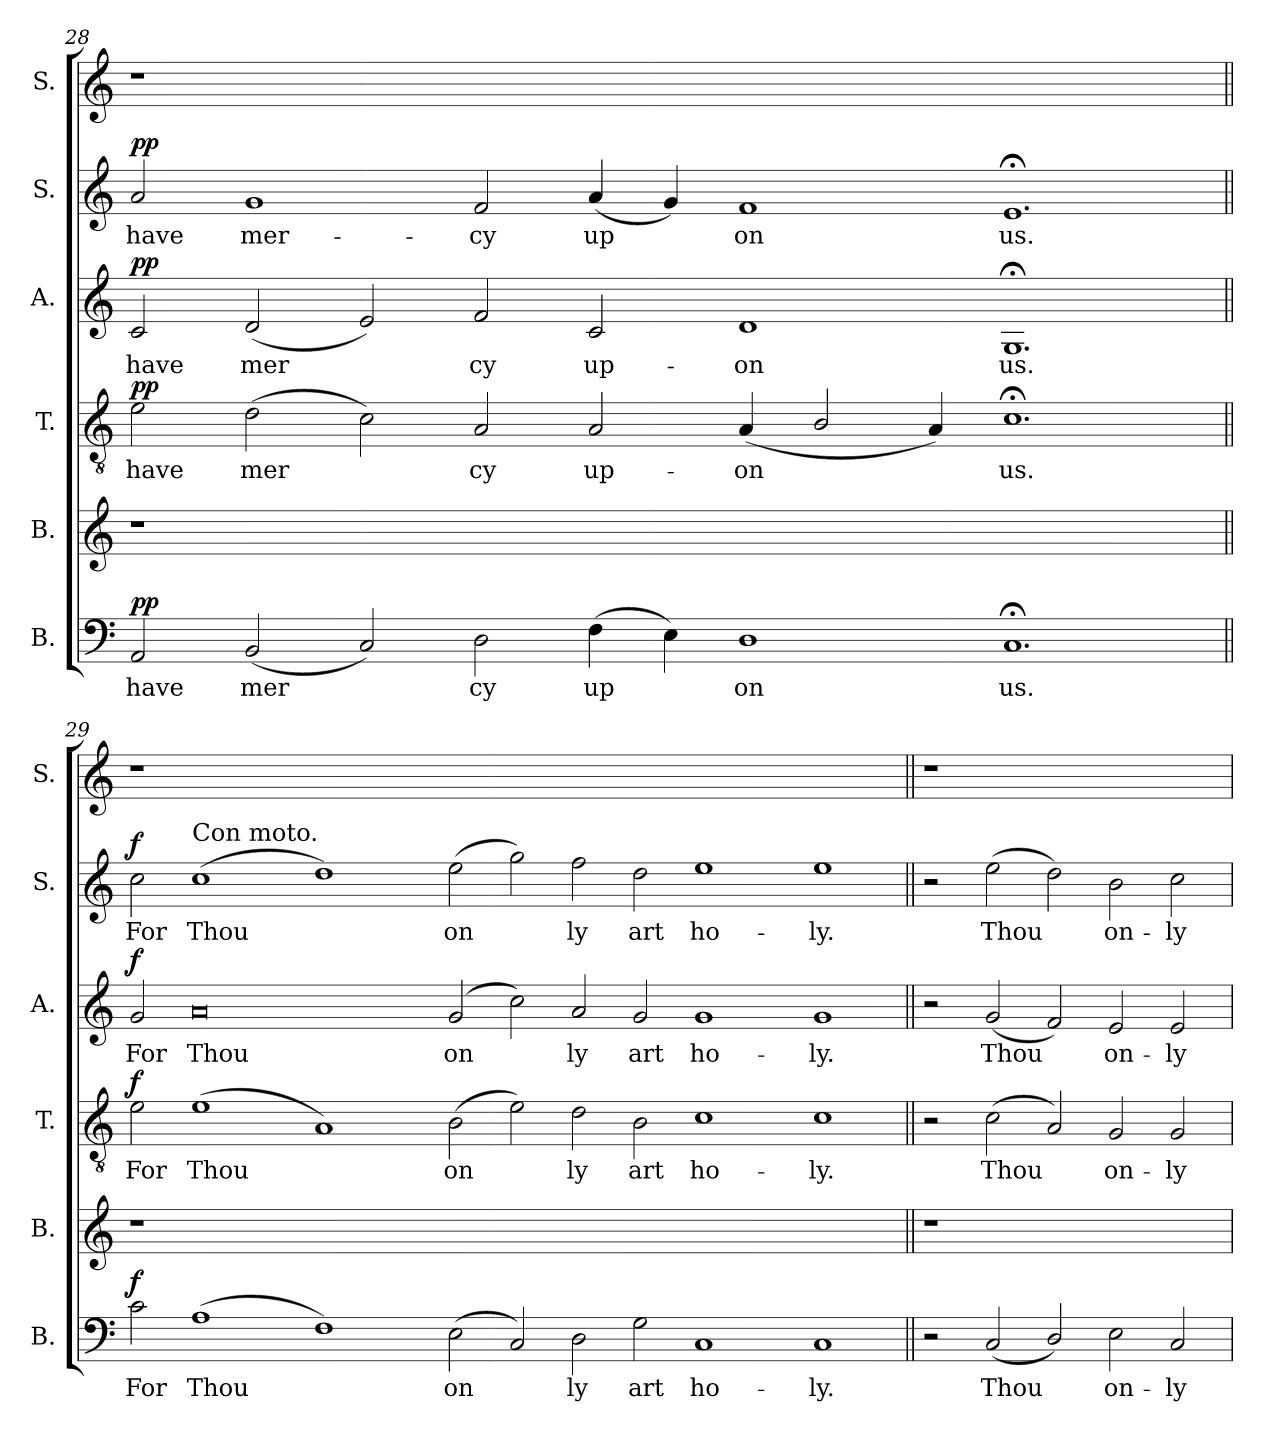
**kern	**text	**dynam	**kern	**kern	**text	**dynam	**kern	**text	**dynam	**kern	**text	**dynam	**kern
*part6	*part6	*part6	*part5	*part4	*part4	*part4	*part3	*part3	*part3	*part2	*part2	*part2	*part1
*staff6	*staff6	*staff6	*staff5	*staff4	*staff4	*staff4	*staff3	*staff3	*staff3	*staff2	*staff2	*staff2	*staff1
*I"B.	*	*	*I"B.	*I"T.	*	*	*I"A.	*	*	*I"S.	*	*	*I"S.
*I'B.	*	*	*I'B.	*I'T.	*	*	*I'A.	*	*	*I'S.	*	*	*I'S.
!!LO:PB:g=z
*clefF4	*	*	*clefG2	*clefGv2	*	*	*clefG2	*	*	*clefG2	*	*	*clefG2
*k[]	*	*	*k[]	*k[]	*	*	*k[]	*	*	*k[]	*	*	*k[]
=28	=28	=28	=28	=28	=28	=28	=28	=28	=28	=28	=28	=28	=28
!	!LO:LY:b	!LO:DY:b	!	!	!LO:LY:b	!LO:DY:b	!	!LO:LY:b	!LO:DY:b	!	!LO:LY:b	!LO:DY:b	!
2AA/	have	pp	1r	2e\	have	pp	2c/	have	pp	2a/	have	pp	1r
!	!LO:LY:b	!	!	!	!LO:LY:b	!	!	!LO:LY:b	!	!	!LO:LY:b	!	!
(<2BB/	mer	.	.	(>2d\	mer	.	(<2d/	mer	.	1g	mer-	.	.
!	!	!	!	!	!	!	!	!LO:LY:b	!	!	!	!	!
2C/)	.	.	00ryy	2c\)	.	.	2e/)	-	.	.	.	.	00ryy
!	!LO:LY:b	!	!	!	!LO:LY:b	!	!	!LO:LY:b	!	!	!LO:LY:b	!	!
2D\	cy	.	.	2A/	cy	.	2f/	-cy	.	2f/	-cy	.	.
!	!LO:LY:b	!	!	!	!LO:LY:b	!	!	!LO:LY:b	!	!	!LO:LY:b	!	!
(>4F\	up	.	.	2A/	up-	.	2c/	up-	.	(<4a/	up	.	.
4E\)	.	.	.	.	.	.	.	.	.	4g/)	.	.	.
!	!LO:LY:b	!	!	!	!LO:LY:b	!	!	!LO:LY:b	!	!	!LO:LY:b	!	!
1D	on	.	.	(<4A/	-on	.	1d	-on	.	1f	on	.	.
.	.	.	.	2B/	.	.	.	.	.	.	.	.	.
.	.	.	.	4A/)	.	.	.	.	.	.	.	.	.
!	!LO:LY:b	!	!	!	!LO:LY:b	!	!	!LO:LY:b	!	!	!LO:LY:b	!	!
1.C;<	us.	.	.	1.c;<	us.	.	1.G;<	us.	.	1.e;<	us.	.	.
!!LO:PB:g=z
=29||	=29||	=29||	=29||	=29||	=29||	=29||	=29||	=29||	=29||	=29||	=29||	=29||	=29||
!	!LO:LY:b	!LO:DY:b	!	!	!LO:LY:b	!LO:DY:b	!	!LO:LY:b	!LO:DY:b	!	!LO:LY:b	!LO:DY:b	!
2c\	For	f	1r	2e\	For	f	2g/	For	f	2cc\	For	f	1r
!	!	!	!	!	!	!	!	!	!	!LO:TX:a:t=Con moto.	!	!	!
!	!LO:LY:b	!	!	!	!LO:LY:b	!	!	!LO:LY:b	!	!	!LO:LY:b	!	!
(>1A	Thou	.	.	(<1e	Thou	.	0a	Thou	.	(>1cc	Thou	.	.
.	.	.	00ryy	.	.	.	.	.	.	.	.	.	00ryy
1F)	.	.	.	1A)	.	.	.	.	.	1dd)	.	.	.
4EE/yy	.	.	.	4E/yy	.	.	4e/yy	.	.	4e/yy	.	.	.
!	!LO:LY:b	!	!	!	!LO:LY:b	!	!	!LO:LY:b	!	!	!LO:LY:b	!	!
(<2E\	on	.	.	(>2B\	on	.	(>2g/	on	.	(>2ee\	on	.	.
2C/)	.	.	.	2e\)	.	.	2cc\)	.	.	2gg\)	.	.	.
!	!LO:LY:b	!	!	!	!LO:LY:b	!	!	!LO:LY:b	!	!	!LO:LY:b	!	!
2D\	ly	.	.	2d\	ly	.	2a/	ly	.	2ff\	ly	.	.
!	!LO:LY:b	!	!	!	!LO:LY:b	!	!	!LO:LY:b	!	!	!LO:LY:b	!	!
2G\	art	.	.	2B\	art	.	2g/	art	.	2dd\	art	.	.
!	!LO:LY:b	!	!	!	!LO:LY:b	!	!	!LO:LY:b	!	!	!LO:LY:b	!	!
1C	ho-	.	.	1c	ho-	.	1g	ho-	.	1ee	ho-	.	.
.	.	.	1..ryy	.	.	.	.	.	.	.	.	.	1..ryy
!	!LO:LY:b	!	!	!	!LO:LY:b	!	!	!LO:LY:b	!	!	!LO:LY:b	!	!
1C	-ly.	.	.	1c	-ly.	.	1g	-ly.	.	1ee	-ly.	.	.
=30||	=30||	=30||	=30||	=30||	=30||	=30||	=30||	=30||	=30||	=30||	=30||	=30||	=30||
2r	.	.	1r	2r	.	.	2r	.	.	2r	.	.	1r
!	!LO:LY:b	!	!	!	!LO:LY:b	!	!	!LO:LY:b	!	!	!LO:LY:b	!	!
(<2C/	Thou	.	.	(<2c\	Thou	.	(<2g/	Thou	.	(>2ee\	Thou	.	.
2D/)	.	.	1.ryy	2A/)	.	.	2f/)	.	.	2dd\)	.	.	1.ryy
!	!LO:LY:b	!	!	!	!LO:LY:b	!	!	!LO:LY:b	!	!	!LO:LY:b	!	!
2E\	on-	.	.	2G/	on-	.	2e/	on-	.	2b\	on-	.	.
!	!LO:LY:b	!	!	!	!LO:LY:b	!	!	!LO:LY:b	!	!	!LO:LY:b	!	!
2C/	-ly	.	.	2G/	-ly	.	2e/	-ly	.	2cc\	-ly	.	.
=	=	=	=	=	=	=	=	=	=	=	=	=	=
*-	*-	*-	*-	*-	*-	*-	*-	*-	*-	*-	*-	*-	*-
